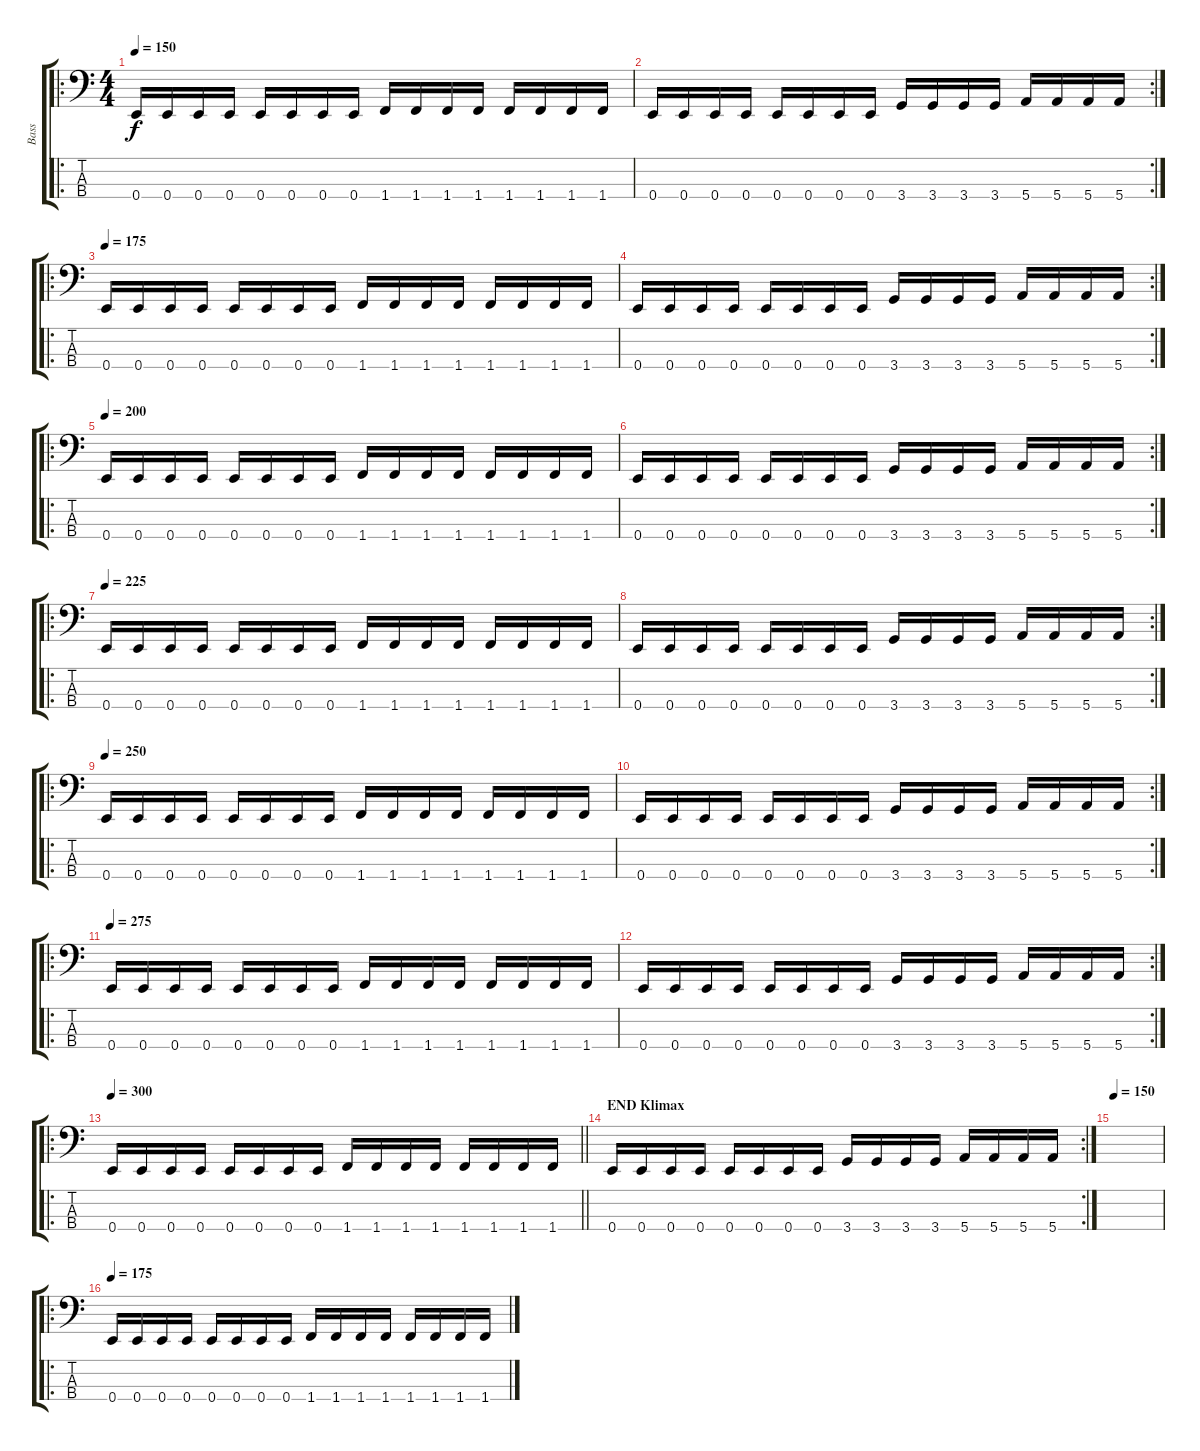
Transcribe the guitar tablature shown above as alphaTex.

\track ("Bass" "Bass") {instrument electricbasspick}
\staff {score tabs}
\tuning (G2 D2 A1 E1) {hide}
\ro
\ts (4 4)
\tempo 150
\clef f4
\ks c
0.4.16{dy f} 0.4.16 0.4.16 0.4.16 0.4.16 0.4.16 0.4.16 0.4.16 1.4.16 1.4.16 1.4.16 1.4.16 1.4.16 1.4.16 1.4.16 1.4.16 |
\rc 2
0.4.16 0.4.16 0.4.16 0.4.16 0.4.16 0.4.16 0.4.16 0.4.16 3.4.16 3.4.16 3.4.16 3.4.16 5.4.16 5.4.16 5.4.16 5.4.16 |
\ro
\tempo 175
0.4.16 0.4.16 0.4.16 0.4.16 0.4.16 0.4.16 0.4.16 0.4.16 1.4.16 1.4.16 1.4.16 1.4.16 1.4.16 1.4.16 1.4.16 1.4.16 |
\rc 2
0.4.16 0.4.16 0.4.16 0.4.16 0.4.16 0.4.16 0.4.16 0.4.16 3.4.16 3.4.16 3.4.16 3.4.16 5.4.16 5.4.16 5.4.16 5.4.16 |
\ro
\tempo 200
0.4.16 0.4.16 0.4.16 0.4.16 0.4.16 0.4.16 0.4.16 0.4.16 1.4.16 1.4.16 1.4.16 1.4.16 1.4.16 1.4.16 1.4.16 1.4.16 |
\rc 2
0.4.16 0.4.16 0.4.16 0.4.16 0.4.16 0.4.16 0.4.16 0.4.16 3.4.16 3.4.16 3.4.16 3.4.16 5.4.16 5.4.16 5.4.16 5.4.16 |
\ro
\tempo 225
0.4.16 0.4.16 0.4.16 0.4.16 0.4.16 0.4.16 0.4.16 0.4.16 1.4.16 1.4.16 1.4.16 1.4.16 1.4.16 1.4.16 1.4.16 1.4.16 |
\rc 2
0.4.16 0.4.16 0.4.16 0.4.16 0.4.16 0.4.16 0.4.16 0.4.16 3.4.16 3.4.16 3.4.16 3.4.16 5.4.16 5.4.16 5.4.16 5.4.16 |
\ro
\tempo 250
0.4.16 0.4.16 0.4.16 0.4.16 0.4.16 0.4.16 0.4.16 0.4.16 1.4.16 1.4.16 1.4.16 1.4.16 1.4.16 1.4.16 1.4.16 1.4.16 |
\rc 2
0.4.16 0.4.16 0.4.16 0.4.16 0.4.16 0.4.16 0.4.16 0.4.16 3.4.16 3.4.16 3.4.16 3.4.16 5.4.16 5.4.16 5.4.16 5.4.16 |
\ro
\tempo 275
0.4.16 0.4.16 0.4.16 0.4.16 0.4.16 0.4.16 0.4.16 0.4.16 1.4.16 1.4.16 1.4.16 1.4.16 1.4.16 1.4.16 1.4.16 1.4.16 |
\rc 2
0.4.16 0.4.16 0.4.16 0.4.16 0.4.16 0.4.16 0.4.16 0.4.16 3.4.16 3.4.16 3.4.16 3.4.16 5.4.16 5.4.16 5.4.16 5.4.16 |
\ro
\tempo 300
\barLineRight lightlight
0.4.16 0.4.16 0.4.16 0.4.16 0.4.16 0.4.16 0.4.16 0.4.16 1.4.16 1.4.16 1.4.16 1.4.16 1.4.16 1.4.16 1.4.16 1.4.16 |
\rc 2
\section ("" "END Klimax")
0.4.16 0.4.16 0.4.16 0.4.16 0.4.16 0.4.16 0.4.16 0.4.16 3.4.16 3.4.16 3.4.16 3.4.16 5.4.16 5.4.16 5.4.16 5.4.16 |
\tempo 150
|
\ro
\tempo 175
0.4.16 0.4.16 0.4.16 0.4.16 0.4.16 0.4.16 0.4.16 0.4.16 1.4.16 1.4.16 1.4.16 1.4.16 1.4.16 1.4.16 1.4.16 1.4.16
